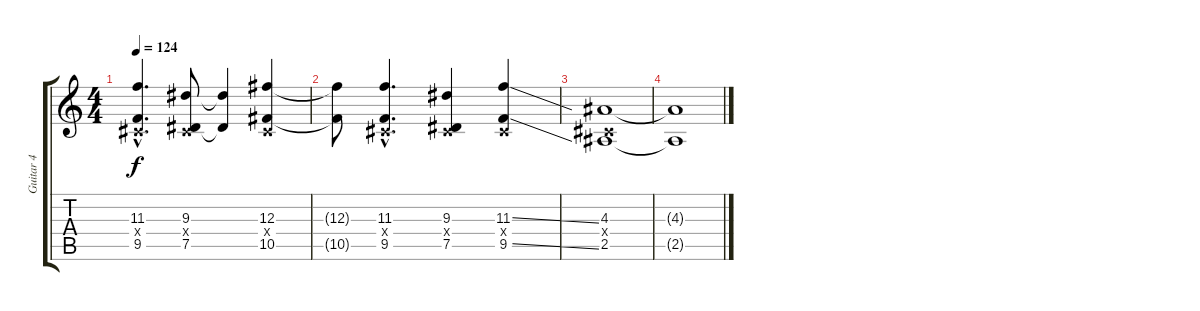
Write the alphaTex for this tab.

\track ("Guitar 4" "Guitar 4") {instrument distortionguitar}
\staff {score tabs}
\tuning (Eb4 Bb3 Gb3 Db3 Ab2 Db2) {hide}
\ts (4 4)
\tempo 124
\clef g2
\ks c
(11.3{hac} 0.4{hac x} 9.5{hac}).4{d dy f} (9.3 0.4{x} 7.5).8 (9.3{t} 7.5{t}).4 (12.3 0.4{x} 10.5).4 |
(12.3{t} 10.5{t}).8 (11.3{hac} 0.4{hac x} 9.5{hac}).4{d} (9.3 0.4{x} 7.5).4 (11.3{ss} 0.4{x} 9.5{ss}).4 |
(4.3 0.4{x} 2.5).1 |
(4.3{t} 2.5{t}).1
